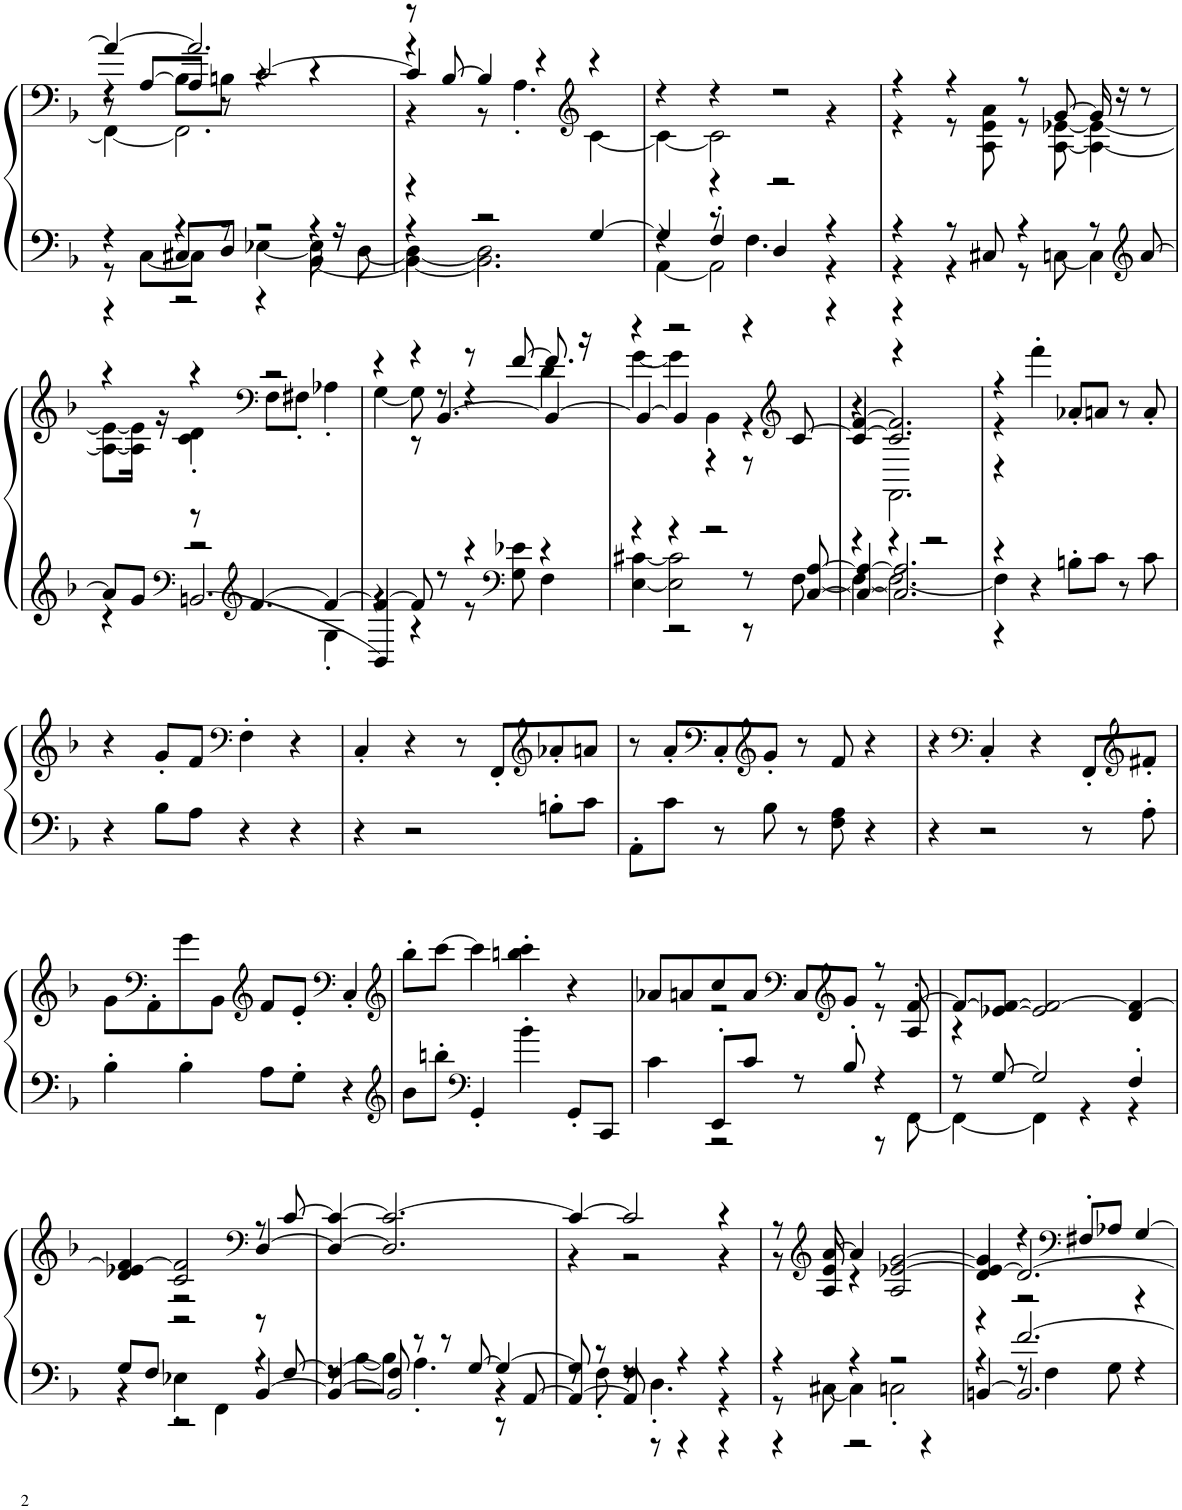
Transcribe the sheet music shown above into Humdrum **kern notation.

**kern	**kern
*part1	*part1
*staff2	*staff1
*I"Piano	*
*I'Pno.	*
!!LO:PB:g=z
*clefF4	*clefF4
*k[b-]	*k[b-]
*M4/4	*M4/4
=25	=25
*^	*^
*	*^	*	*^
*	*	*^	*	*	*^
4r	8r	4r	4ryy	4a/_	4r	8r	4FF\_
.	[8C\L	.	.	.	.	[8A/L	.
4r	8C\J]	8C#X/L	2r	2.a/]	8B-\L	8A/J]	2.FF\]
.	8r	8D/J	.	.	8Bn\J	8r	.
2r	[4E-X\	4r	.	.	4r	[2c/	.
.	16E-\]	4r	[4BB-\	.	4r	.	.
.	16r	.	.	.	.	.	.
.	[8D\	.	.	.	.	.	.
=26	=26	=26	=26	=26	=26	=26	=26
4r	4D\_	4r	4BB-\_	8r	4r	4c/]	4r
.	.	.	.	[8B-/	.	.	.
2r	2.D\]	2.ryy	2.BB-\]	4B-/]	8r	2.ryy	2.ryy
.	.	.	.	.	4.A'\	.	.
.	.	.	.	4r	.	.	.
*	*	*	*	*clefG2	*	*	*
[4G/	.	.	.	4r	[4c\	.	.
*	*	*	*	*	*v	*v	*v
=27	=27	=27	=27	=27	=27
4G/]	4r	4ryy	[4AA\	4r	4c\_
4r	8r	4F'/	2AA\]	4r	2c\]
.	4.F\	.	.	.	.
2r	.	4D/	.	2r	.
.	4r	4r	4r	.	4r
=28	=28	=28	=28	=28	=28
4r	4r	4r	4r	4r	4r
8r	4r	2.ryy	2.ryy	4r	8r
8C#X/	.	.	.	.	8A\ 8e\ 8a\
4r	8r	.	.	8r	8r
.	[8Cn\	.	.	[8g/	[8A\ [8e-X\
8r	4C\]	.	.	16g/]	4A\_ 4e-\_
.	.	.	.	16r	.
*clefG2	*	*	*	*	*
[8a/	.	.	.	8r	.
*	*	*v	*v	*	*
!!LO:LB:g=z	!!
=29	=29	=29	=29	=29
8a/L]	4r	4ryy	4r	8A\_ 8e-\_L
8g/J	.	.	.	16A\] 16e-\]Jk
.	.	.	.	16r
*clefF4	*	*	*	*
8r	2r	[2.BBn/	4r	4c\' 4d\'
*clefG2	*	*	*	*
[4.f/	.	.	.	.
*	*	*	*clefF4	*
.	.	.	2r	8F\L
.	.	.	.	8F#X'\J
4f/_	4G'\	.	.	4A-X'\
=30	=30	=30	=30	=30
*	*	*	*	*^
4f/_	4r	4BB/]	4r	[4G\	4ryy
8f/]	4r	2.ryy	4r	8G\]	8r
8r	.	.	.	8r	[4.BB-/
4r	8r	.	8r	4r	.
*clefF4	*	*	*	*	*
.	8G\ 8e-X\	.	[8f/	.	.
4r	4F\	.	8.f/]	4d\	4BB-/_
.	.	.	16r	.	.
=31	=31	=31	=31	=31	=31
4r	[4E\ [4c#X\	4ryy	4r	[4g\	4BB-/_
4r	2E\] 2c#\]	2r	2r	4g\]	4BB-/]
2r	.	.	.	4BB-'\	4r
.	8r	8r	4r	4r	8r
*	*	*	*clefG2	*	*
.	[8F\	[8C/ [8A/	.	.	[8c/
=32	=32	=32	=32	=32	=32
4r	4F\_	4C/_ 4A/_	[4f/	4r	4c/_
4r	2.F\_	2.C/] 2.A/]	2.f/]	2.FF\	2.c/]
2r	.	.	.	.	.
=33	=33	=33	=33	=33	=33
4r	4F\]	4r	4r	4r	4r
4r	2.ryy	2.ryy	4fff'\	2.ryy	2.ryy
8Bn'\L	.	.	8a-X'/L	.	.
8c\J	.	.	8an/J	.	.
8r	.	.	8r	.	.
8c\	.	.	8a'/	.	.
*v	*v	*v	*	*	*
*	*v	*v	*v
!!LO:LB:g=z
=34	=34
4r	4r
8B-\L	8g'/L
8A\J	8f/J
*	*clefF4
4r	4F'\
4r	4r
=35	=35
4r	4C'/
2r	4r
.	8r
.	8FF'/L
*	*clefG2
8Bn'\L	8a-X'/
8c\J	8an/J
=36	=36
8AA'\L	8r
8c\J	8a'/L
*	*clefF4
8r	8C'/
*	*clefG2
8B-\	8g'/J
8r	8r
8F\ 8A\	8f/
4r	4r
=37	=37
4r	4r
*	*clefF4
2r	4C'/
.	4r
8r	8FF'/L
*	*clefG2
8A'\	8f#X'/J
!!LO:LB:g=z
=38	=38
4B-'\	8g\L
*	*clefF4
.	8AA'\
4B-'\	8g\
.	8BB-\J
*	*clefG2
8A\L	8f/L
8G'\J	8e'/J
*	*clefF4
4r	4C'/
=39	=39
*clefG2	*clefG2
8b-\L	8bb-'\L
8bbn'\J	[8ccc\J
*clefF4	*
4GG'/	4ccc\]
4b-'\	4bbn\' 4ccc\'
8GG'/L	4r
8CC/J	.
=40	=40
*^	*^
4c\	4ryy	8a-X/L	4ryy
.	.	8an/	.
8EE'/L	2r	8cc/	2r
8c/J	.	8a/J	.
*	*	*clefF4	*
8r	.	8C/L	.
*	*	*clefG2	*
8B-'/	.	8g/J	.
4r	8r	8r	8r
.	[8FF\	[8f/	8A'/
=41	=41	=41	=41
8r	4FF\_	8f/L_	4r
[8G/	.	[8e-X/ 8f/_J	.
2G/]	4FF\]	2e-/] 2f/_	2.ryy
.	4r	.	.
4F'/	4r	4d/ 4f/_	.
!!LO:LB:g=z	!!
=42	=42	=42	=42
*	*^	*	*
8G/L	4r	4ryy	4d/ 4e-X/ 4f/_	4ryy
8F/J	.	.	.	.
2r	4E-X'\	2r	2c/ 2f/]	2r
.	4FF\	.	.	.
*	*	*	*clefF4	*
8r	4r	[4BB-/	8r	[4D/
[8F/	.	.	[8c/	.
=43	=43	=43	=43	=43
4F/_	8r	4BB-/_	4c/_	4D/_
.	[8B-\L	.	.	.
8F/]	8B-\J]	2BB-/]	2.c/_	2.D/]
8r	4.A'\	.	.	.
8r	.	.	.	.
[8G/	.	.	.	.
4G/_	4r	8r	.	.
.	.	[8AA/	.	.
=44	=44	=44	=44	=44
8G/]	8r	4AA/_	4c/_	4r
8r	8F'\	.	.	.
4F/	8r	8AA/]	2c/]	2r
.	4.D'\	8r	.	.
4r	.	4r	.	.
4r	4r	4r	4r	4r
=45	=45	=45	=45	=45
4r	8r	4r	8r	8r
*	*	*	*clefG2	*
.	[8C#X\	.	[8a/	8A/ 8e/
4r	4C#\]	2r	4a/]	4r
2r	2Cn'\	.	[2e-X/ [2g/	2A/
.	.	4r	.	.
=46	=46	=46	=46	=46
*	*	*	*	*^
4r	4r	[4BBn/	4e-/] 4g/]	[4d/	4ryy
[2.f/	8r	2.BB/]	4r	2.d/_	2r
.	4F\	.	.	.	.
*	*	*	*clefF4	*	*
.	.	.	8F#X'/L	.	.
.	8G\	.	8A-X/J	.	.
.	4r	.	[4G/	.	4r
*v	*v	*v	*	*	*
*	*v	*v	*v
=	=
*-	*-
